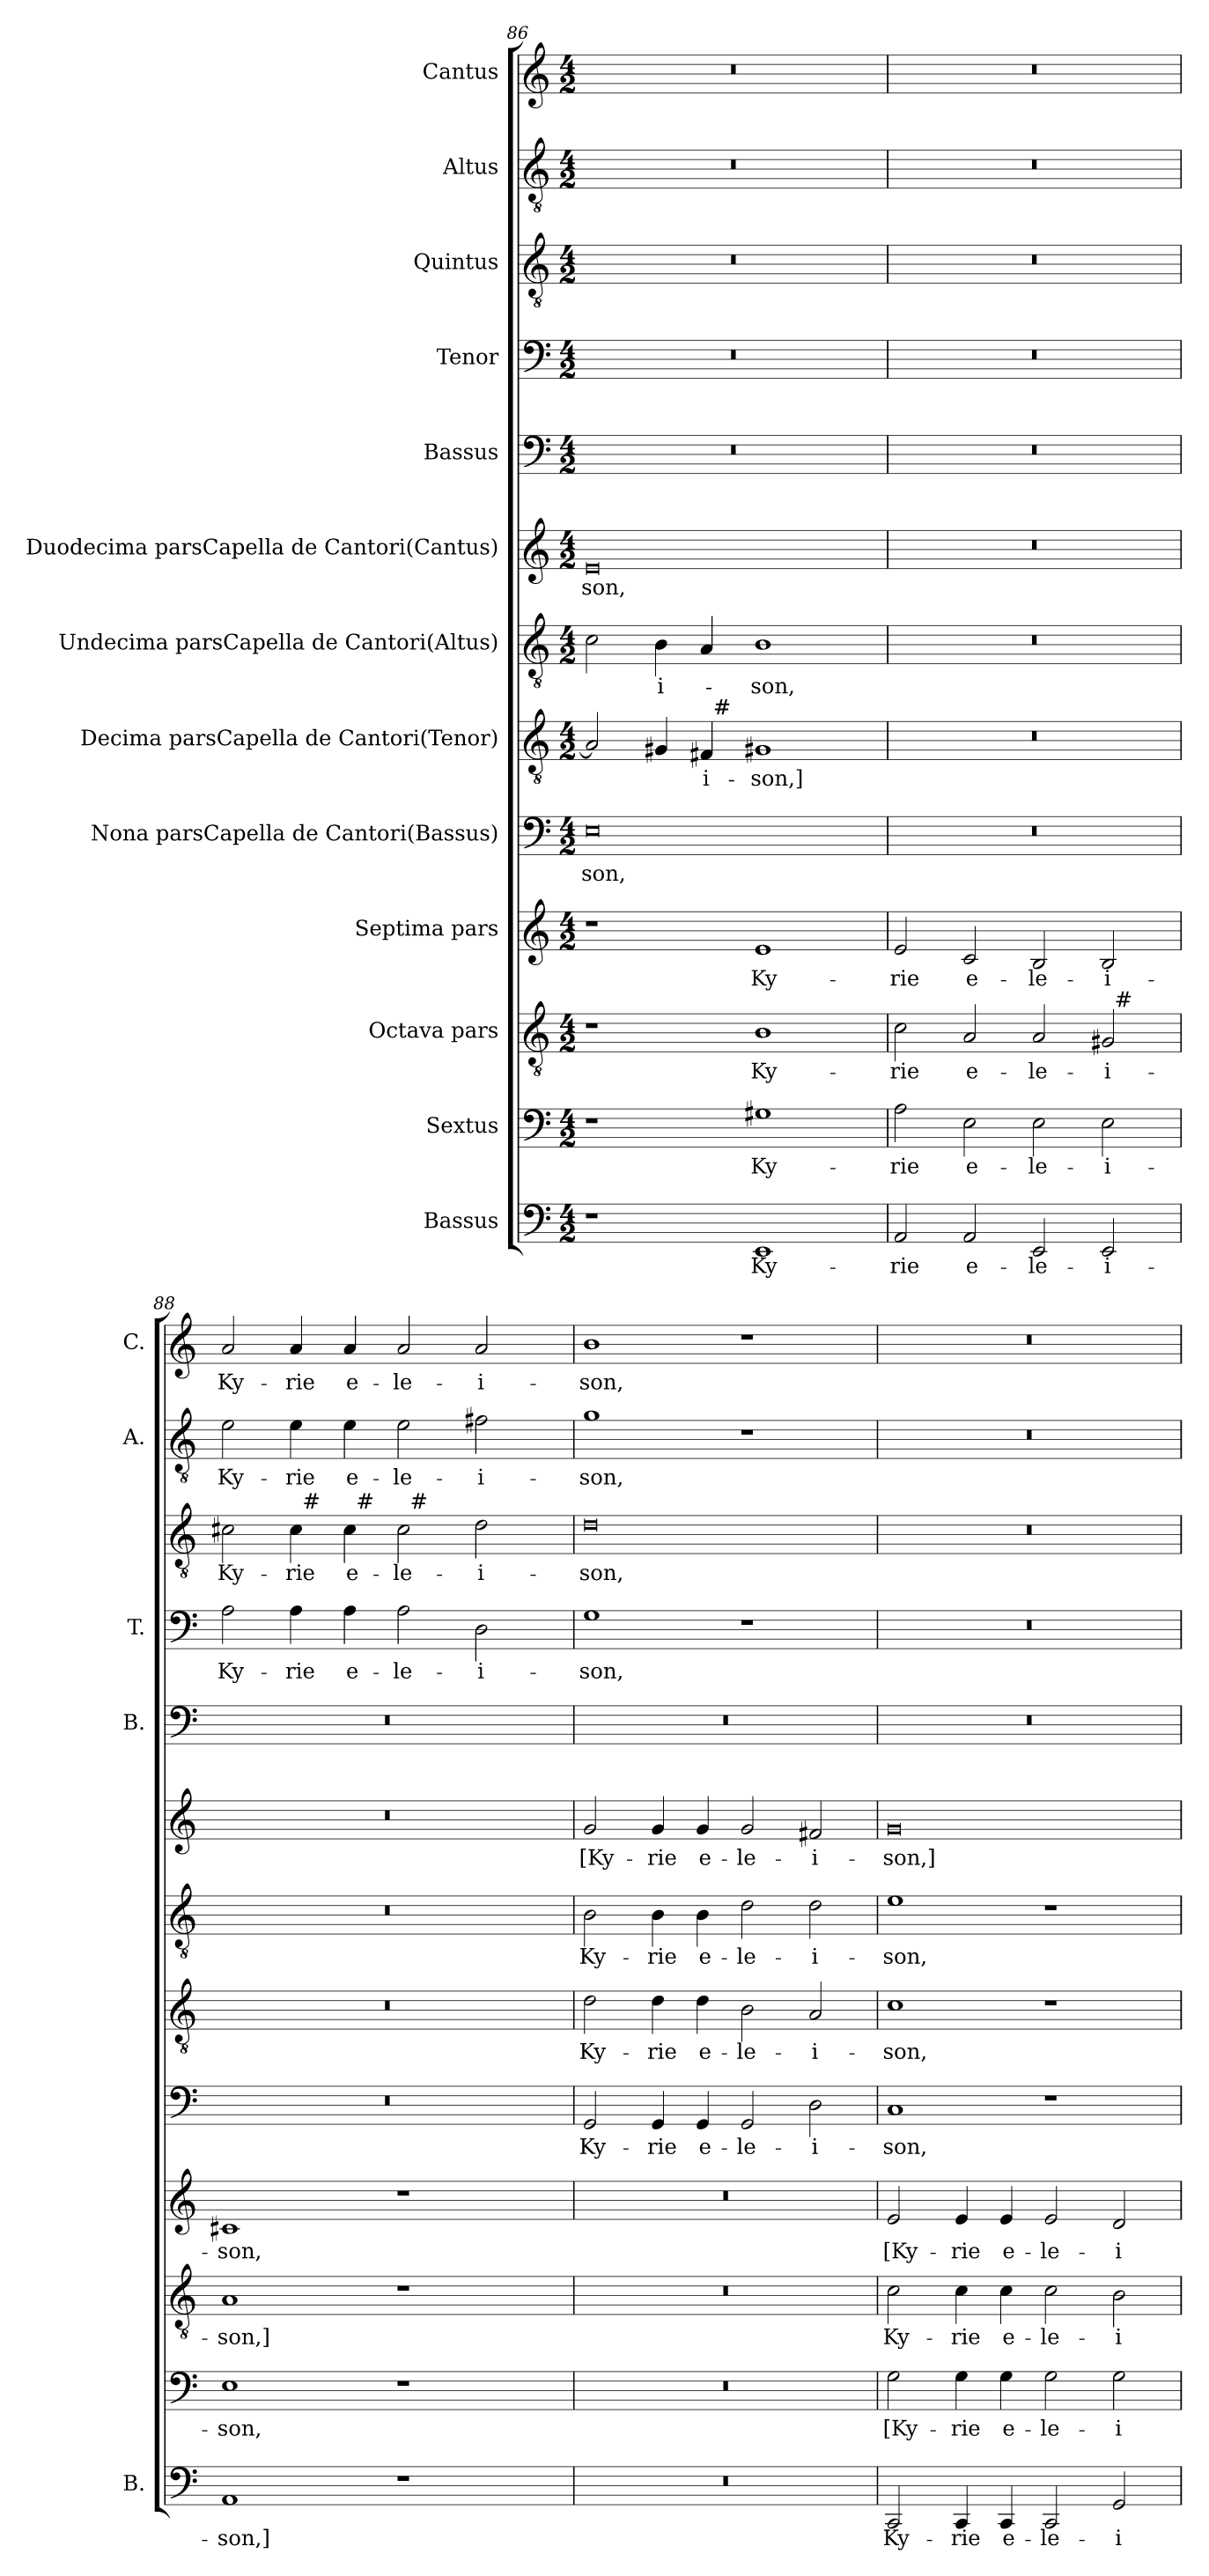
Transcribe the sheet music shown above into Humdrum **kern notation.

**kern	**text	**kern	**text	**kern	**text	**kern	**text	**kern	**text	**kern	**text	**kern	**text	**kern	**text	**kern	**kern	**text	**kern	**text	**kern	**text	**kern	**text
*part13	*part13	*part12	*part12	*part11	*part11	*part10	*part10	*part9	*part9	*part8	*part8	*part7	*part7	*part6	*part6	*part5	*part4	*part4	*part3	*part3	*part2	*part2	*part1	*part1
*staff13	*staff13	*staff12	*staff12	*staff11	*staff11	*staff10	*staff10	*staff9	*staff9	*staff8	*staff8	*staff7	*staff7	*staff6	*staff6	*staff5	*staff4	*staff4	*staff3	*staff3	*staff2	*staff2	*staff1	*staff1
*I"Bassus	*	*I"Sextus	*	*I"Octava pars	*	*I"Septima pars	*	*I"Nona parsCapella de Cantori(Bassus)	*	*I"Decima parsCapella de Cantori(Tenor)	*	*I"Undecima parsCapella de Cantori(Altus)	*	*I"Duodecima parsCapella de Cantori(Cantus)	*	*I"Bassus	*I"Tenor	*	*I"Quintus	*	*I"Altus	*	*I"Cantus	*
*I'B.	*	*	*	*	*	*	*	*	*	*	*	*	*	*	*	*I'B.	*I'T.	*	*	*	*I'A.	*	*I'C.	*
*clefF4	*	*clefF4	*	*clefGv2	*	*clefG2	*	*clefF4	*	*clefGv2	*	*clefGv2	*	*clefG2	*	*clefF4	*clefF4	*	*clefGv2	*	*clefGv2	*	*clefG2	*
*	*	*	*	*ITrd7c12	*	*	*	*	*	*ITrd7c12	*	*ITrd7c12	*	*	*	*	*	*	*ITrd7c12	*	*ITrd7c12	*	*	*
*k[]	*	*k[]	*	*k[]	*	*k[]	*	*k[]	*	*k[]	*	*k[]	*	*k[]	*	*k[]	*k[]	*	*k[]	*	*k[]	*	*k[]	*
*a:	*	*a:	*	*a:	*	*a:	*	*a:	*	*a:	*	*a:	*	*a:	*	*a:	*a:	*	*a:	*	*a:	*	*a:	*
*M4/2	*	*M4/2	*	*M4/2	*	*M4/2	*	*M4/2	*	*M4/2	*	*M4/2	*	*M4/2	*	*M4/2	*M4/2	*	*M4/2	*	*M4/2	*	*M4/2	*
=86	=86	=86	=86	=86	=86	=86	=86	=86	=86	=86	=86	=86	=86	=86	=86	=86	=86	=86	=86	=86	=86	=86	=86	=86
!	!	!	!	!	!	!	!	!	!LO:LY:b	!	!	!	!	!	!LO:LY:b	!LO:N:vis=1	!LO:N:vis=1	!	!LO:N:vis=1	!	!LO:N:vis=1	!	!LO:N:vis=1	!
*	*	*	*	*	*	*	*	*	*	*^	*	*	*	*	*	*	*	*	*	*	*	*	*	*
1r	.	1r	.	1r	.	1r	.	0E	-son,	2AA/]	2ryy	.	2C\	.	0e	-son,	0r	0r	.	0r	.	0r	.	0r	.
!	!	!	!	!	!	!	!	!	!	!	!	!	!	!LO:LY:b	!	!	!	!	!	!	!	!	!	!	!
.	.	.	.	.	.	.	.	.	.	4GG#X/	4ryy	.	4BB\	-i-	.	.	.	.	.	.	.	.	.	.	.
!	!	!	!	!	!	!	!	!	!	!	!	!LO:LY:b	!	!	!	!	!	!	!	!	!	!	!	!	!
.	.	.	.	.	.	.	.	.	.	4FF#/	32ryy	-i-	4AA/	.	.	.	.	.	.	.	.	.	.	.	.
!	!	!	!	!	!	!	!	!	!	!	!LO:TX:a:t=#	!	!	!	!	!	!	!	!	!	!	!	!	!	!
.	.	.	.	.	.	.	.	.	.	.	1ryy	.	.	.	.	.	.	.	.	.	.	.	.	.	.
!	!LO:LY:b	!	!LO:LY:b	!	!LO:LY:b	!	!LO:LY:b	!	!	!	!	!LO:LY:b	!	!LO:LY:b	!	!	!	!	!	!	!	!	!	!	!
1EE	Ky-	1G#X	Ky-	1BB	Ky-	1e	Ky-	.	.	1GG#X	.	-son,]	1BB	-son,	.	.	.	.	.	.	.	.	.	.	.
.	.	.	.	.	.	.	.	.	.	.	8..ryy	.	.	.	.	.	.	.	.	.	.	.	.	.	.
!!LO:PB:g=z
=87	=87	=87	=87	=87	=87	=87	=87	=87	=87	=87	=87	=87	=87	=87	=87	=87	=87	=87	=87	=87	=87	=87	=87	=87	=87
!	!LO:LY:b	!	!LO:LY:b	!	!LO:LY:b	!	!LO:LY:b	!LO:N:vis=1	!	!LO:N:vis=1	!	!	!LO:N:vis=1	!	!LO:N:vis=1	!	!LO:N:vis=1	!LO:N:vis=1	!	!LO:N:vis=1	!	!LO:N:vis=1	!	!LO:N:vis=1	!
*	*	*	*	*^	*	*	*	*	*	*v	*v	*	*	*	*	*	*	*	*	*	*	*	*	*	*
2AA/	-rie	2A\	-rie	2C\	1ryy	-rie	2e/	-rie	0r	.	0r	.	0r	.	0r	.	0r	0r	.	0r	.	0r	.	0r	.
!	!LO:LY:b	!	!LO:LY:b	!	!	!LO:LY:b	!	!LO:LY:b	!	!	!	!	!	!	!	!	!	!	!	!	!	!	!	!	!
2AA/	e-	2E\	e-	2AA/	.	e-	2c/	e-	.	.	.	.	.	.	.	.	.	.	.	.	.	.	.	.	.
!	!LO:LY:b	!	!LO:LY:b	!	!	!LO:LY:b	!	!LO:LY:b	!	!	!	!	!	!	!	!	!	!	!	!	!	!	!	!	!
2EE/	-le-	2E\	-le-	2AA/	2ryy	-le-	2B/	-le-	.	.	.	.	.	.	.	.	.	.	.	.	.	.	.	.	.
!	!LO:LY:b	!	!LO:LY:b	!	!	!LO:LY:b	!	!LO:LY:b	!	!	!	!	!	!	!	!	!	!	!	!	!	!	!	!	!
2EE/	-i-	2E\	-i-	2GG#/	32ryy	-i-	2B/	-i-	.	.	.	.	.	.	.	.	.	.	.	.	.	.	.	.	.
!	!	!	!	!	!LO:TX:a:t=#	!	!	!	!	!	!	!	!	!	!	!	!	!	!	!	!	!	!	!	!
.	.	.	.	.	4...ryy	.	.	.	.	.	.	.	.	.	.	.	.	.	.	.	.	.	.	.	.
=88	=88	=88	=88	=88	=88	=88	=88	=88	=88	=88	=88	=88	=88	=88	=88	=88	=88	=88	=88	=88	=88	=88	=88	=88	=88
!	!LO:LY:b	!	!LO:LY:b	!	!	!LO:LY:b	!	!LO:LY:b	!LO:N:vis=1	!	!LO:N:vis=1	!	!LO:N:vis=1	!	!LO:N:vis=1	!	!LO:N:vis=1	!	!LO:LY:b	!	!LO:LY:b	!	!LO:LY:b	!	!LO:LY:b
*	*	*	*	*	*	*	*	*	*	*	*	*	*	*	*	*	*	*	*	*^	*	*	*	*	*
*	*	*	*	*	*	*	*	*	*	*	*	*	*	*	*	*	*	*	*	*	*^	*	*	*	*	*
*	*	*	*	*v	*v	*	*	*	*	*	*	*	*	*	*	*	*	*	*	*	*	*^	*	*	*	*	*
1AA	-son,]	1E	-son,	1AA	-son,]	1c#X	-son,	0r	.	0r	.	0r	.	0r	.	0r	2A\	Ky-	2C#X\	2ryy	2ryy	1ryy	Ky-	2E\	Ky-	2a/	Ky-
!	!	!	!	!	!	!	!	!	!	!	!	!	!	!	!	!	!	!LO:LY:b	!	!	!	!	!LO:LY:b	!	!LO:LY:b	!	!LO:LY:b
.	.	.	.	.	.	.	.	.	.	.	.	.	.	.	.	.	4A\	-rie	4C#\	32ryy	4ryy	.	-rie	4E\	-rie	4a/	-rie
!	!	!	!	!	!	!	!	!	!	!	!	!	!	!	!	!	!	!	!	!LO:TX:a:t=#	!	!	!	!	!	!	!
.	.	.	.	.	.	.	.	.	.	.	.	.	.	.	.	.	.	.	.	1ryy	.	.	.	.	.	.	.
!	!	!	!	!	!	!	!	!	!	!	!	!	!	!	!	!	!	!LO:LY:b	!	!	!	!	!LO:LY:b	!	!LO:LY:b	!	!LO:LY:b
.	.	.	.	.	.	.	.	.	.	.	.	.	.	.	.	.	4A\	e-	4C#\	.	32ryy	.	e-	4E\	e-	4a/	e-
!	!	!	!	!	!	!	!	!	!	!	!	!	!	!	!	!	!	!	!	!	!LO:TX:a:t=#	!	!	!	!	!	!
.	.	.	.	.	.	.	.	.	.	.	.	.	.	.	.	.	.	.	.	.	1ryy	.	.	.	.	.	.
!	!	!	!	!	!	!	!	!	!	!	!	!	!	!	!	!	!	!LO:LY:b	!	!	!	!	!LO:LY:b	!	!LO:LY:b	!	!LO:LY:b
1r	.	1r	.	1r	.	1r	.	.	.	.	.	.	.	.	.	.	2A\	-le-	2C#\	.	.	32ryy	-le-	2E\	-le-	2a/	-le-
!	!	!	!	!	!	!	!	!	!	!	!	!	!	!	!	!	!	!	!	!	!	!LO:TX:a:t=#	!	!	!	!	!
.	.	.	.	.	.	.	.	.	.	.	.	.	.	.	.	.	.	.	.	.	.	2ryy	.	.	.	.	.
!	!	!	!	!	!	!	!	!	!	!	!	!	!	!	!	!	!	!LO:LY:b	!	!	!	!	!LO:LY:b	!	!LO:LY:b	!	!LO:LY:b
.	.	.	.	.	.	.	.	.	.	.	.	.	.	.	.	.	2D\	-i-	2D\	.	.	.	-i-	2F#X\	-i-	2a/	-i-
.	.	.	.	.	.	.	.	.	.	.	.	.	.	.	.	.	.	.	.	4...ryy	.	4...ryy	.	.	.	.	.
.	.	.	.	.	.	.	.	.	.	.	.	.	.	.	.	.	.	.	.	.	8..ryy	.	.	.	.	.	.
=89	=89	=89	=89	=89	=89	=89	=89	=89	=89	=89	=89	=89	=89	=89	=89	=89	=89	=89	=89	=89	=89	=89	=89	=89	=89	=89	=89
!LO:N:vis=1	!	!LO:N:vis=1	!	!LO:N:vis=1	!	!LO:N:vis=1	!	!	!LO:LY:b	!	!LO:LY:b	!	!LO:LY:b	!	!LO:LY:b	!LO:N:vis=1	!	!LO:LY:b	!	!	!	!	!LO:LY:b	!	!LO:LY:b	!	!LO:LY:b
*	*	*	*	*	*	*	*	*	*	*	*	*	*	*	*	*	*	*	*v	*v	*v	*v	*	*	*	*	*
0r	.	0r	.	0r	.	0r	.	2GG/	Ky-	2D\	Ky-	2BB\	Ky-	2g/	[Ky-	0r	1G	-son,	0D	-son,	1G	-son,	1b	-son,
!	!	!	!	!	!	!	!	!	!LO:LY:b	!	!LO:LY:b	!	!LO:LY:b	!	!LO:LY:b	!	!	!	!	!	!	!	!	!
.	.	.	.	.	.	.	.	4GG/	-rie	4D\	-rie	4BB\	-rie	4g/	-rie	.	.	.	.	.	.	.	.	.
!	!	!	!	!	!	!	!	!	!LO:LY:b	!	!LO:LY:b	!	!LO:LY:b	!	!LO:LY:b	!	!	!	!	!	!	!	!	!
.	.	.	.	.	.	.	.	4GG/	e-	4D\	e-	4BB\	e-	4g/	e-	.	.	.	.	.	.	.	.	.
!	!	!	!	!	!	!	!	!	!LO:LY:b	!	!LO:LY:b	!	!LO:LY:b	!	!LO:LY:b	!	!	!	!	!	!	!	!	!
.	.	.	.	.	.	.	.	2GG/	-le-	2BB\	-le-	2D\	-le-	2g/	-le-	.	1r	.	.	.	1r	.	1r	.
!	!	!	!	!	!	!	!	!	!LO:LY:b	!	!LO:LY:b	!	!LO:LY:b	!	!LO:LY:b	!	!	!	!	!	!	!	!	!
.	.	.	.	.	.	.	.	2D\	-i-	2AA/	-i-	2D\	-i-	2f#X/	-i-	.	.	.	.	.	.	.	.	.
=90	=90	=90	=90	=90	=90	=90	=90	=90	=90	=90	=90	=90	=90	=90	=90	=90	=90	=90	=90	=90	=90	=90	=90	=90
!	!LO:LY:b	!	!LO:LY:b	!	!LO:LY:b	!	!LO:LY:b	!	!LO:LY:b	!	!LO:LY:b	!	!LO:LY:b	!	!LO:LY:b	!LO:N:vis=1	!LO:N:vis=1	!	!LO:N:vis=1	!	!LO:N:vis=1	!	!LO:N:vis=1	!
2CC/	Ky-	2G\	[Ky-	2C\	Ky-	2e/	[Ky-	1C	-son,	1C	-son,	1E	-son,	0g	-son,]	0r	0r	.	0r	.	0r	.	0r	.
!	!LO:LY:b	!	!LO:LY:b	!	!LO:LY:b	!	!LO:LY:b	!	!	!	!	!	!	!	!	!	!	!	!	!	!	!	!	!
4CC/	-rie	4G\	-rie	4C\	-rie	4e/	-rie	.	.	.	.	.	.	.	.	.	.	.	.	.	.	.	.	.
!	!LO:LY:b	!	!LO:LY:b	!	!LO:LY:b	!	!LO:LY:b	!	!	!	!	!	!	!	!	!	!	!	!	!	!	!	!	!
4CC/	e-	4G\	e-	4C\	e-	4e/	e-	.	.	.	.	.	.	.	.	.	.	.	.	.	.	.	.	.
!	!LO:LY:b	!	!LO:LY:b	!	!LO:LY:b	!	!LO:LY:b	!	!	!	!	!	!	!	!	!	!	!	!	!	!	!	!	!
2CC/	-le-	2G\	-le-	2C\	-le-	2e/	-le-	1r	.	1r	.	1r	.	.	.	.	.	.	.	.	.	.	.	.
!	!LO:LY:b	!	!LO:LY:b	!	!LO:LY:b	!	!LO:LY:b	!	!	!	!	!	!	!	!	!	!	!	!	!	!	!	!	!
2GG/	-i-	2G\	-i-	2BB\	-i-	2d/	-i-	.	.	.	.	.	.	.	.	.	.	.	.	.	.	.	.	.
=	=	=	=	=	=	=	=	=	=	=	=	=	=	=	=	=	=	=	=	=	=	=	=	=
*-	*-	*-	*-	*-	*-	*-	*-	*-	*-	*-	*-	*-	*-	*-	*-	*-	*-	*-	*-	*-	*-	*-	*-	*-
